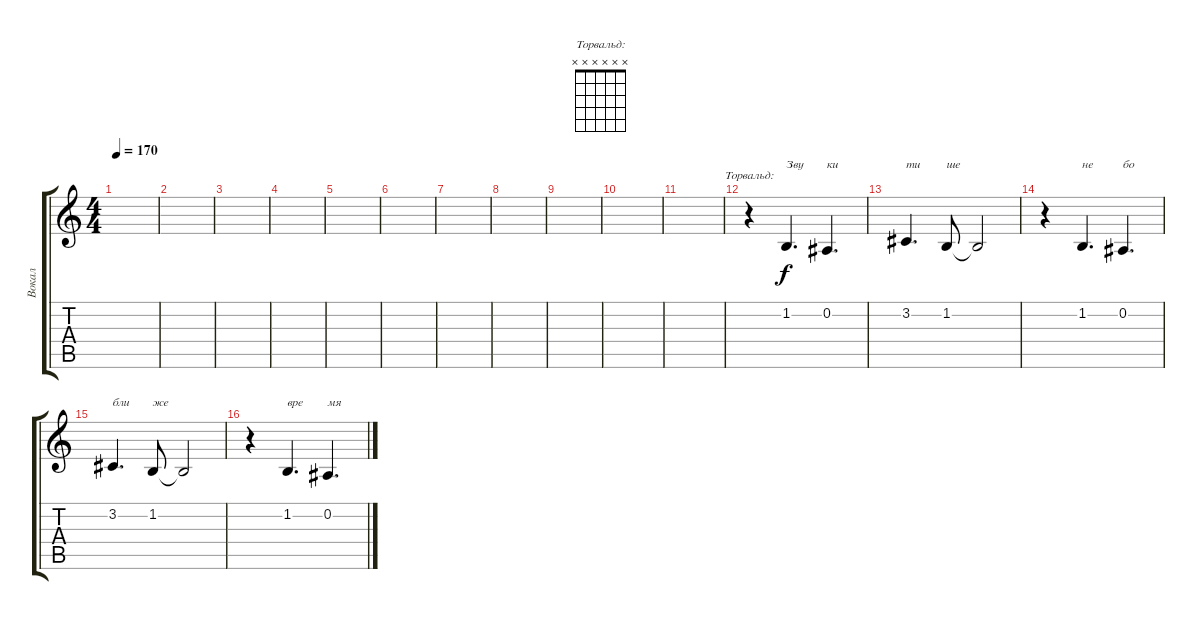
\track ("Вокал" "Вокал") {instrument altosax}
\staff {score tabs}
\tuning (Eb4 Bb3 Gb3 Db3 Ab2 Eb2) {hide}
\chord ("Торвальд:" x x x x x x)
\ts (4 4)
\tempo 170
\clef g2
\ks c
|
|
|
|
|
|
|
|
|
|
|
r.4{ch "Торвальд:" instrument clarinet} 1.2.4{d txt "Зву"} 0.2.4{d txt "ки"} |
3.2.4{d txt "ти"} 1.2.8{txt "ше"} 1.2{t}.2 |
r.4 1.2.4{d txt "не"} 0.2.4{d txt "бо"} |
3.2.4{d txt "бли"} 1.2.8{txt "же"} 1.2{t}.2 |
r.4 1.2.4{d txt "вре"} 0.2.4{d txt "мя"}
